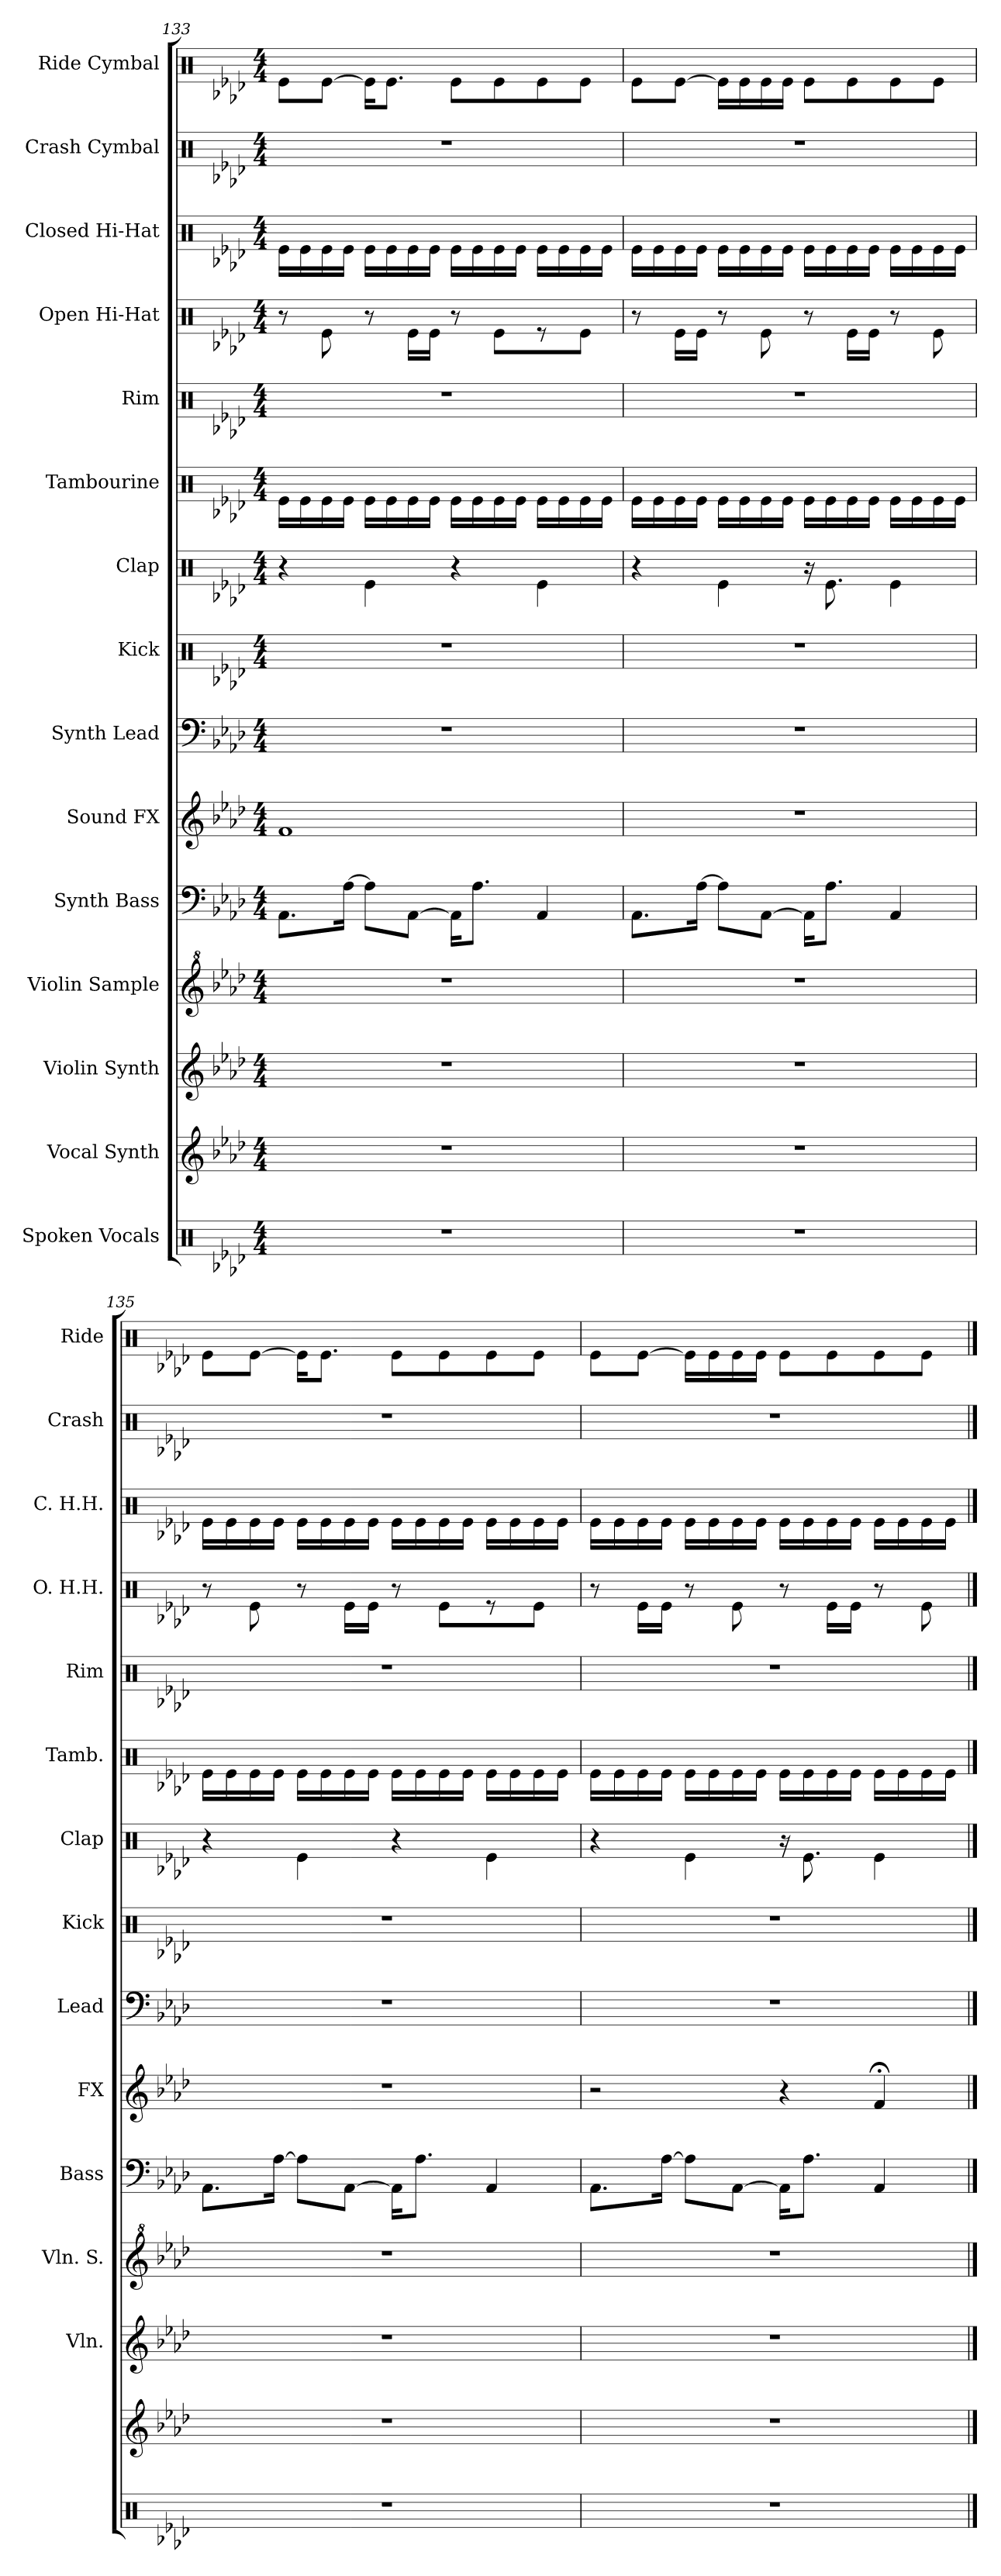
**kern	**kern	**kern	**kern	**kern	**kern	**kern	**kern	**kern	**kern	**kern	**kern	**kern	**kern	**kern
*part15	*part14	*part13	*part12	*part11	*part10	*part9	*part8	*part7	*part6	*part5	*part4	*part3	*part2	*part1
*staff15	*staff14	*staff13	*staff12	*staff11	*staff10	*staff9	*staff8	*staff7	*staff6	*staff5	*staff4	*staff3	*staff2	*staff1
*I"Spoken Vocals	*I"Vocal Synth	*I"Violin Synth	*I"Violin Sample	*I"Synth Bass	*I"Sound FX	*I"Synth Lead	*I"Kick	*I"Clap	*I"Tambourine	*I"Rim	*I"Open Hi-Hat	*I"Closed Hi-Hat	*I"Crash Cymbal	*I"Ride Cymbal
*	*	*I'Vln.	*I'Vln. S.	*I'Bass	*I'FX	*I'Lead	*I'Kick	*I'Clap	*I'Tamb.	*I'Rim	*I'O. H.H.	*I'C. H.H.	*I'Crash	*I'Ride
!!LO:LB:g=z
*clefX	*clefG2	*clefG2	*clefG^2	*clefF4	*clefG2	*clefF4	*clefX	*clefX	*clefX	*clefX	*clefX	*clefX	*clefX	*clefX
*k[b-e-a-d-]	*k[b-e-a-d-]	*k[b-e-a-d-]	*k[b-e-a-d-]	*k[b-e-a-d-]	*k[b-e-a-d-]	*k[b-e-a-d-]	*k[b-e-a-d-]	*k[b-e-a-d-]	*k[b-e-a-d-]	*k[b-e-a-d-]	*k[b-e-a-d-]	*k[b-e-a-d-]	*k[b-e-a-d-]	*k[b-e-a-d-]
*A-:	*A-:	*A-:	*A-:	*A-:	*A-:	*A-:	*A-:	*A-:	*A-:	*A-:	*A-:	*A-:	*A-:	*A-:
*M4/4	*M4/4	*M4/4	*M4/4	*M4/4	*M4/4	*M4/4	*M4/4	*M4/4	*M4/4	*M4/4	*M4/4	*M4/4	*M4/4	*M4/4
=133	=133	=133	=133	=133	=133	=133	=133	=133	=133	=133	=133	=133	=133	=133
1r	1r	1r	1r	8.AA-\L	1f	1r	1r	4r	16Re\LL	1r	8r	16Re\LL	1r	8Re\L
.	.	.	.	.	.	.	.	.	16Re\	.	.	16Re\	.	.
.	.	.	.	.	.	.	.	.	16Re\	.	8Re\	16Re\	.	[8Re\J
.	.	.	.	[16A-\Jk	.	.	.	.	16Re\JJ	.	.	16Re\JJ	.	.
.	.	.	.	8A-\L]	.	.	.	4Re\	16Re\LL	.	8r	16Re\LL	.	16Re\KL]
.	.	.	.	.	.	.	.	.	16Re\	.	.	16Re\	.	8.Re\J
.	.	.	.	[8AA-\J	.	.	.	.	16Re\	.	16Re\LL	16Re\	.	.
.	.	.	.	.	.	.	.	.	16Re\JJ	.	16Re\JJ	16Re\JJ	.	.
.	.	.	.	16AA-\KL]	.	.	.	4r	16Re\LL	.	8r	16Re\LL	.	8Re\L
.	.	.	.	8.A-\J	.	.	.	.	16Re\	.	.	16Re\	.	.
.	.	.	.	.	.	.	.	.	16Re\	.	8Re\L	16Re\	.	8Re\
.	.	.	.	.	.	.	.	.	16Re\JJ	.	.	16Re\JJ	.	.
.	.	.	.	4AA-/	.	.	.	4Re\	16Re\LL	.	8r	16Re\LL	.	8Re\
.	.	.	.	.	.	.	.	.	16Re\	.	.	16Re\	.	.
.	.	.	.	.	.	.	.	.	16Re\	.	8Re\J	16Re\	.	8Re\J
.	.	.	.	.	.	.	.	.	16Re\JJ	.	.	16Re\JJ	.	.
=134	=134	=134	=134	=134	=134	=134	=134	=134	=134	=134	=134	=134	=134	=134
1r	1r	1r	1r	8.AA-\L	1r	1r	1r	4r	16Re\LL	1r	8r	16Re\LL	1r	8Re\L
.	.	.	.	.	.	.	.	.	16Re\	.	.	16Re\	.	.
.	.	.	.	.	.	.	.	.	16Re\	.	16Re\LL	16Re\	.	[8Re\J
.	.	.	.	[16A-\Jk	.	.	.	.	16Re\JJ	.	16Re\JJ	16Re\JJ	.	.
.	.	.	.	8A-\L]	.	.	.	4Re\	16Re\LL	.	8r	16Re\LL	.	16Re\LL]
.	.	.	.	.	.	.	.	.	16Re\	.	.	16Re\	.	16Re\
.	.	.	.	[8AA-\J	.	.	.	.	16Re\	.	8Re\	16Re\	.	16Re\
.	.	.	.	.	.	.	.	.	16Re\JJ	.	.	16Re\JJ	.	16Re\JJ
.	.	.	.	16AA-\KL]	.	.	.	16r	16Re\LL	.	8r	16Re\LL	.	8Re\L
.	.	.	.	8.A-\J	.	.	.	8.Re\	16Re\	.	.	16Re\	.	.
.	.	.	.	.	.	.	.	.	16Re\	.	16Re\LL	16Re\	.	8Re\
.	.	.	.	.	.	.	.	.	16Re\JJ	.	16Re\JJ	16Re\JJ	.	.
.	.	.	.	4AA-/	.	.	.	4Re\	16Re\LL	.	8r	16Re\LL	.	8Re\
.	.	.	.	.	.	.	.	.	16Re\	.	.	16Re\	.	.
.	.	.	.	.	.	.	.	.	16Re\	.	8Re\	16Re\	.	8Re\J
.	.	.	.	.	.	.	.	.	16Re\JJ	.	.	16Re\JJ	.	.
=135	=135	=135	=135	=135	=135	=135	=135	=135	=135	=135	=135	=135	=135	=135
1r	1r	1r	1r	8.AA-\L	1r	1r	1r	4r	16Re\LL	1r	8r	16Re\LL	1r	8Re\L
.	.	.	.	.	.	.	.	.	16Re\	.	.	16Re\	.	.
.	.	.	.	.	.	.	.	.	16Re\	.	8Re\	16Re\	.	[8Re\J
.	.	.	.	[16A-\Jk	.	.	.	.	16Re\JJ	.	.	16Re\JJ	.	.
.	.	.	.	8A-\L]	.	.	.	4Re\	16Re\LL	.	8r	16Re\LL	.	16Re\KL]
.	.	.	.	.	.	.	.	.	16Re\	.	.	16Re\	.	8.Re\J
.	.	.	.	[8AA-\J	.	.	.	.	16Re\	.	16Re\LL	16Re\	.	.
.	.	.	.	.	.	.	.	.	16Re\JJ	.	16Re\JJ	16Re\JJ	.	.
.	.	.	.	16AA-\KL]	.	.	.	4r	16Re\LL	.	8r	16Re\LL	.	8Re\L
.	.	.	.	8.A-\J	.	.	.	.	16Re\	.	.	16Re\	.	.
.	.	.	.	.	.	.	.	.	16Re\	.	8Re\L	16Re\	.	8Re\
.	.	.	.	.	.	.	.	.	16Re\JJ	.	.	16Re\JJ	.	.
.	.	.	.	4AA-/	.	.	.	4Re\	16Re\LL	.	8r	16Re\LL	.	8Re\
.	.	.	.	.	.	.	.	.	16Re\	.	.	16Re\	.	.
.	.	.	.	.	.	.	.	.	16Re\	.	8Re\J	16Re\	.	8Re\J
.	.	.	.	.	.	.	.	.	16Re\JJ	.	.	16Re\JJ	.	.
=136	=136	=136	=136	=136	=136	=136	=136	=136	=136	=136	=136	=136	=136	=136
1r	1r	1r	1r	8.AA-\L	2r	1r	1r	4r	16Re\LL	1r	8r	16Re\LL	1r	8Re\L
.	.	.	.	.	.	.	.	.	16Re\	.	.	16Re\	.	.
.	.	.	.	.	.	.	.	.	16Re\	.	16Re\LL	16Re\	.	[8Re\J
.	.	.	.	[16A-\Jk	.	.	.	.	16Re\JJ	.	16Re\JJ	16Re\JJ	.	.
.	.	.	.	8A-\L]	.	.	.	4Re\	16Re\LL	.	8r	16Re\LL	.	16Re\LL]
.	.	.	.	.	.	.	.	.	16Re\	.	.	16Re\	.	16Re\
.	.	.	.	[8AA-\J	.	.	.	.	16Re\	.	8Re\	16Re\	.	16Re\
.	.	.	.	.	.	.	.	.	16Re\JJ	.	.	16Re\JJ	.	16Re\JJ
.	.	.	.	16AA-\KL]	4r	.	.	16r	16Re\LL	.	8r	16Re\LL	.	8Re\L
.	.	.	.	8.A-\J	.	.	.	8.Re\	16Re\	.	.	16Re\	.	.
.	.	.	.	.	.	.	.	.	16Re\	.	16Re\LL	16Re\	.	8Re\
.	.	.	.	.	.	.	.	.	16Re\JJ	.	16Re\JJ	16Re\JJ	.	.
.	.	.	.	4AA-/	4f;</	.	.	4Re\	16Re\LL	.	8r	16Re\LL	.	8Re\
.	.	.	.	.	.	.	.	.	16Re\	.	.	16Re\	.	.
.	.	.	.	.	.	.	.	.	16Re\	.	8Re\	16Re\	.	8Re\J
.	.	.	.	.	.	.	.	.	16Re\JJ	.	.	16Re\JJ	.	.
==	==	==	==	==	==	==	==	==	==	==	==	==	==	==
*-	*-	*-	*-	*-	*-	*-	*-	*-	*-	*-	*-	*-	*-	*-
